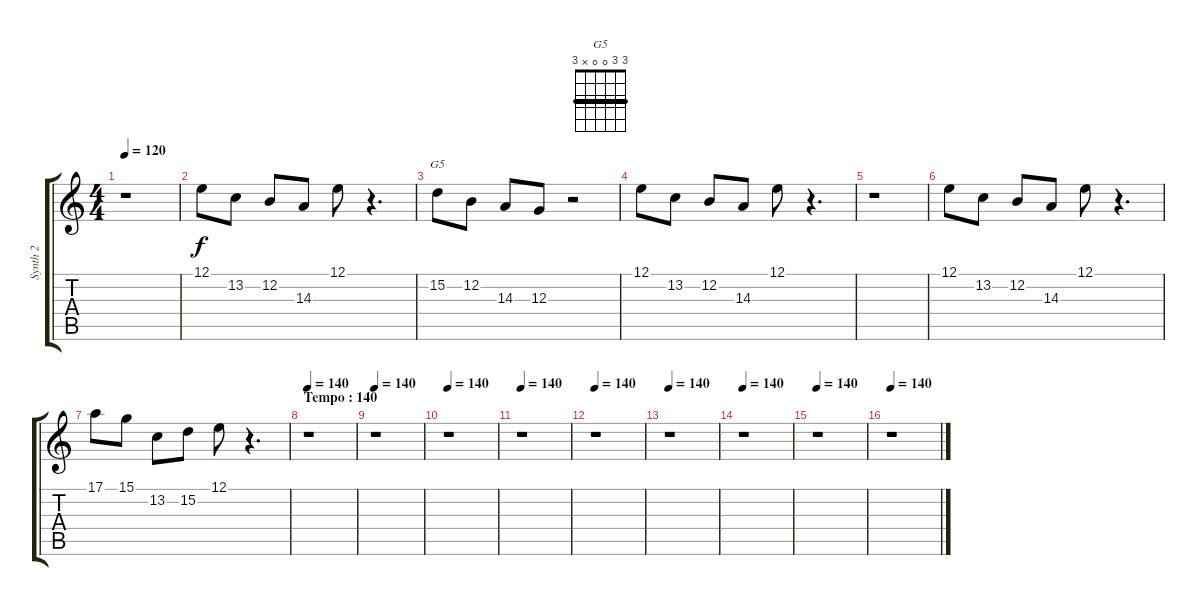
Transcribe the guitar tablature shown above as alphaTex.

\track ("Synth 2" "Synth 2") {instrument pad4choir}
\staff {score tabs}
\tuning (E4 B3 G3 D3 A2 E2) {hide}
\chord ("G5" 3 3 0 0 x 3) {barre 3}
\ts (4 4)
\tempo 120
\clef g2
\ks c
r.1{dy f} |
12.1.8 13.2.8 12.2.8 14.3.8 12.1.8 r.4{d} |
15.2.8{ch "G5"} 12.2.8 14.3.8 12.3.8 r.2 |
12.1.8 13.2.8 12.2.8 14.3.8 12.1.8 r.4{d} |
r.1 |
12.1.8 13.2.8 12.2.8 14.3.8 12.1.8 r.4{d} |
17.1.8 15.1.8 13.2.8 15.2.8 12.1.8 r.4{d} |
\section ("" "Tempo : 140")
\tempo 140
r.1 |
\tempo 140
r.1 |
\tempo 140
r.1 |
\tempo 140
r.1 |
\tempo 140
r.1 |
\tempo 140
r.1 |
\tempo 140
r.1 |
\tempo 140
r.1 |
\tempo 140
r.1
